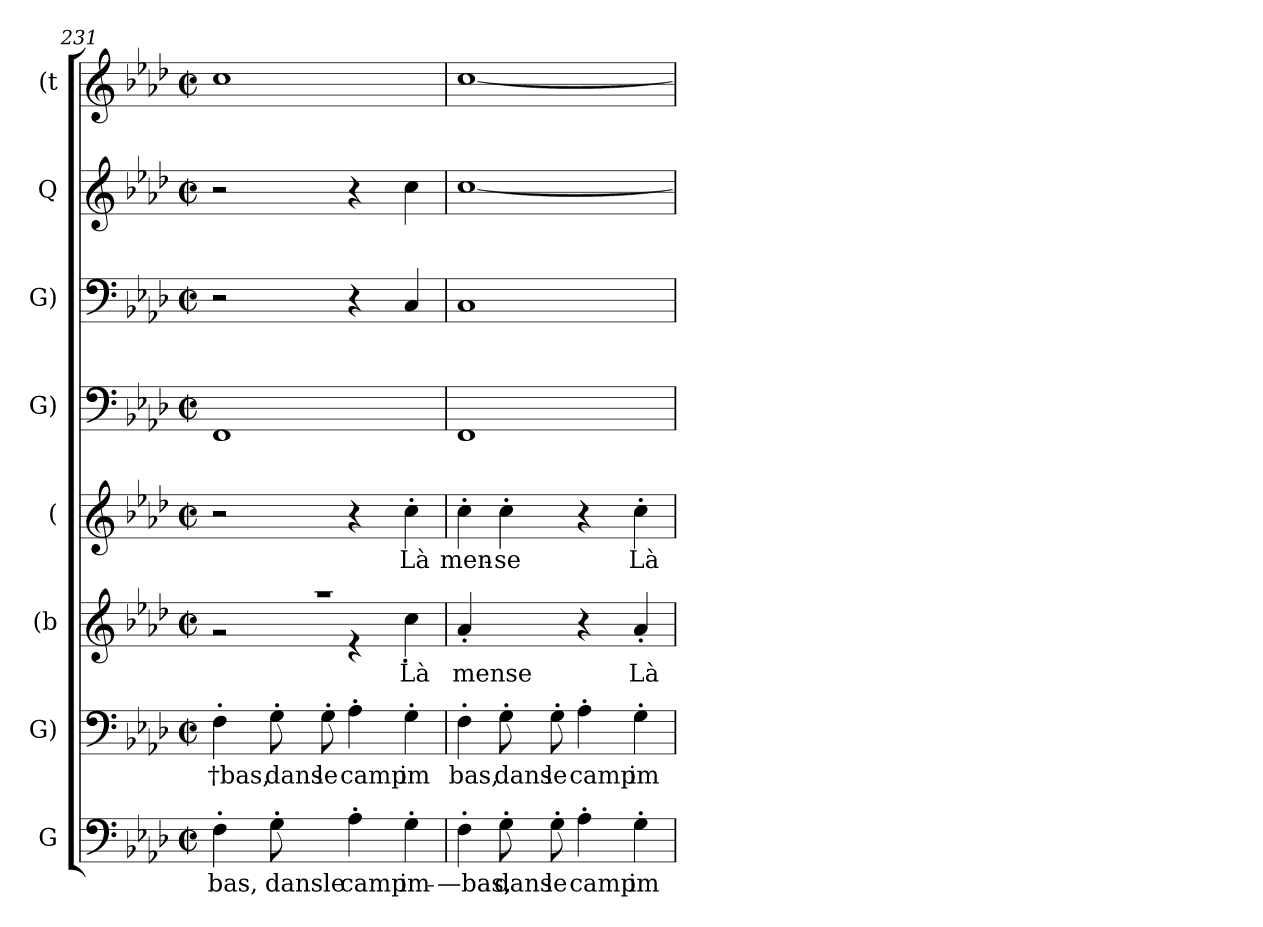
**kern	**text	**kern	**text	**kern	**text	**kern	**text	**kern	**kern	**kern	**kern
*part8	*part8	*part7	*part7	*part6	*part6	*part5	*part5	*part4	*part3	*part2	*part1
*staff8	*staff8	*staff7	*staff7	*staff6	*staff6	*staff5	*staff5	*staff4	*staff3	*staff2	*staff1
*I"G	*	*I"G)	*	*I"(b	*	*I"(	*	*I"G)	*I"G)	*I"Q	*I"(t
*clefF4	*	*clefF4	*	*clefG2	*	*clefG2	*	*clefF4	*clefF4	*clefG2	*clefG2
*k[b-e-a-d-]	*	*k[b-e-a-d-]	*	*k[b-e-a-d-]	*	*k[b-e-a-d-]	*	*k[b-e-a-d-]	*k[b-e-a-d-]	*k[b-e-a-d-]	*k[b-e-a-d-]
*M2/2	*	*M2/2	*	*M2/2	*	*M2/2	*	*M2/2	*M2/2	*M2/2	*M2/2
*met(c|)	*	*met(c|)	*	*met(c|)	*	*met(c|)	*	*met(c|)	*met(c|)	*met(c|)	*met(c|)
=231	=231	=231	=231	=231	=231	=231	=231	=231	=231	=231	=231
*	*	*	*	*^	*	*	*	*	*	*	*
4F'>i\	bas,	4F'>i\	†bas,	1r	2r	.	2r	.	1FFi/	2r	2r	1cci/
8G'>i\	dansle	8G'>i\	dans	.	.	.	.	.	.	.	.	.
8ryy	.	8G'>i\	le	.	.	.	.	.	.	.	.	.
4A-'>i\	camp	4A-'>i\	camp	.	4r	.	4r	.	.	4r	4r	.
4G'>i\	im-	4G'>i\	im	.	4cc'>j\	Là	4cc'>i\	Là	.	4Ci/	4cci\	.
*	*	*	*	*v	*v	*	*	*	*	*	*	*
!!LO:PB:g=z
=232	=232	=232	=232	=232	=232	=232	=232	=232	=232	=232	=232
4F'>i\	—bas,	4F'>i\	bas,	4a-'<i/	mense	4cc'>i\	men-	1FFi/	1Ci/	[1cci/	[1cci/
8G'>i\	dans	8G'>i\	dans	8ryy	.	4cc'>i\	se	.	.	.	.
8G'>i\	le	8G'>i\	le	8ryy	.	.	.	.	.	.	.
4A-'>i\	camp	4A-'>i\	camp	4r	.	4r	.	.	.	.	.
4G'>i\	im-	4G'>i\	im	4a-'<i/	Là	4cc'>i\	Là-	.	.	.	.
=	=	=	=	=	=	=	=	=	=	=	=
*-	*-	*-	*-	*-	*-	*-	*-	*-	*-	*-	*-
